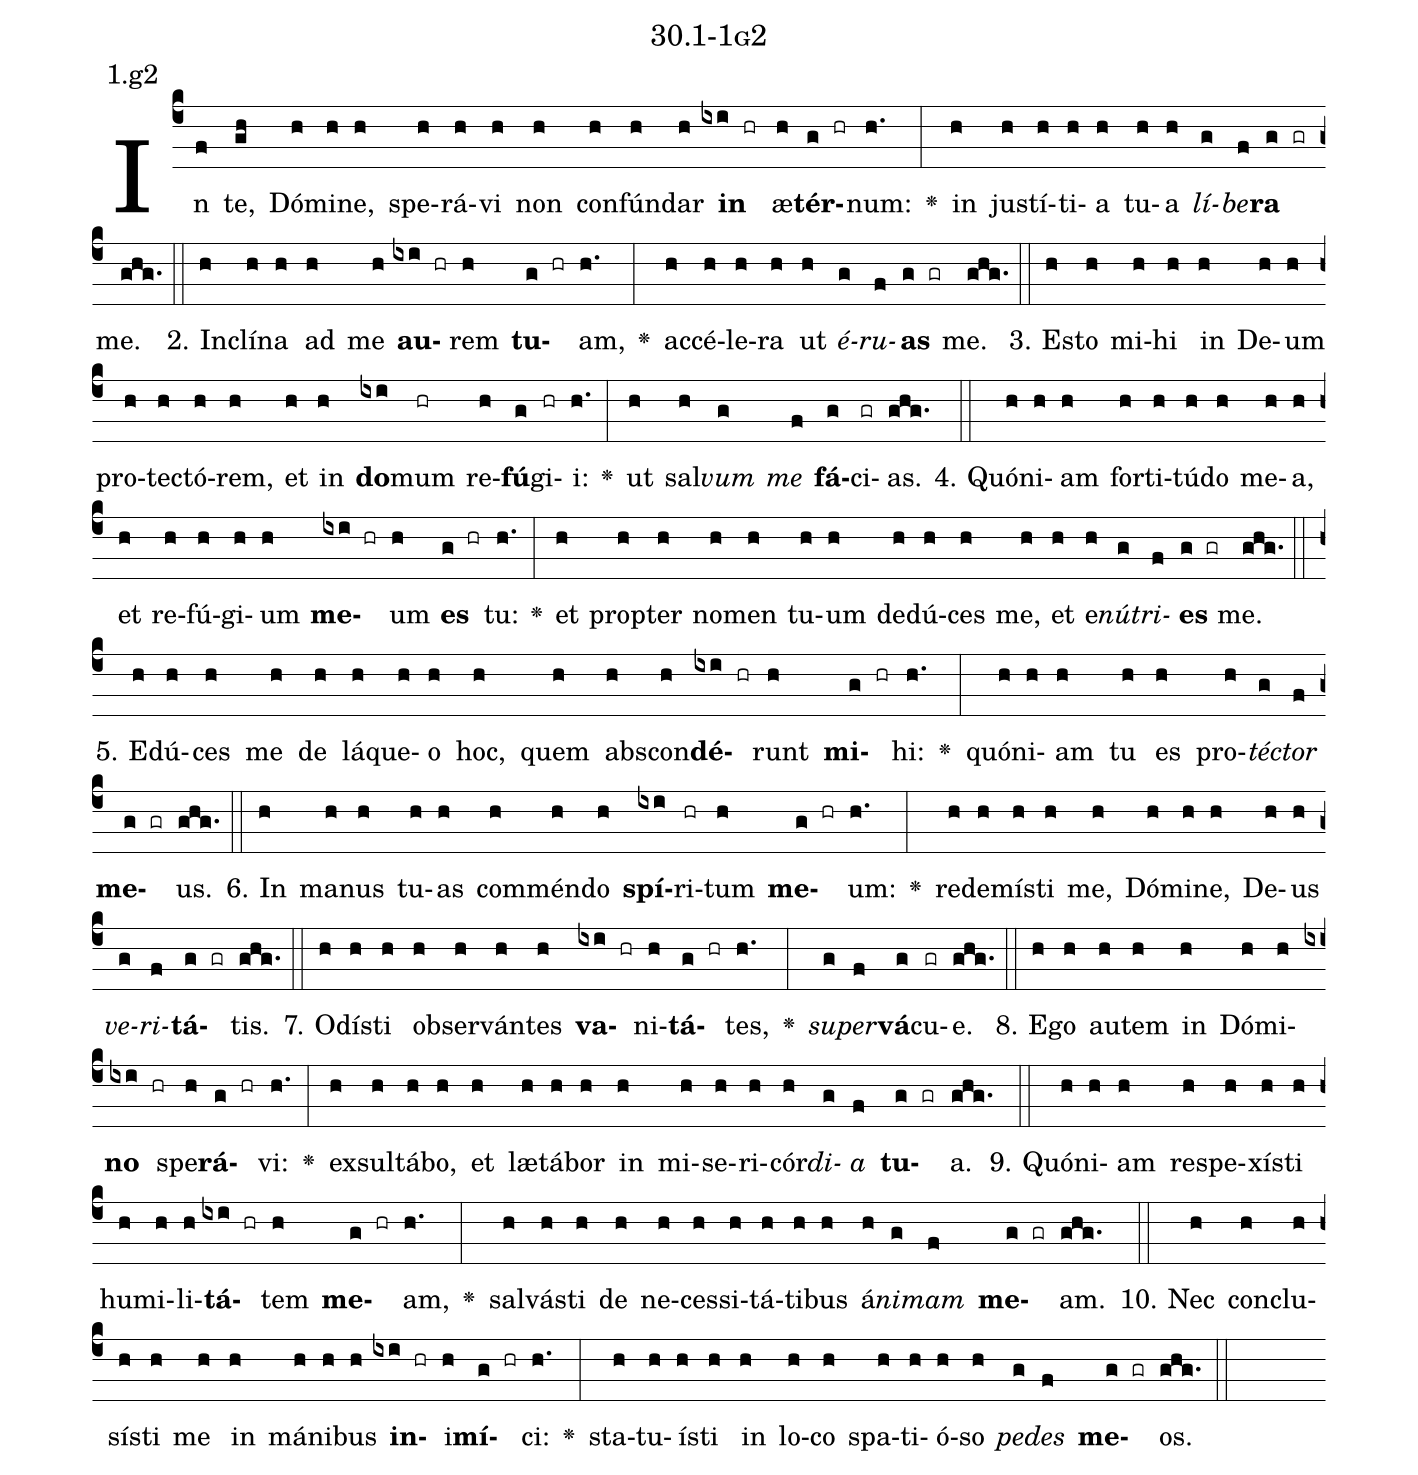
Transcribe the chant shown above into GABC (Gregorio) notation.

name: 30.1-1g2;
annotation: 1.g2;
%%
(c4)In(f) te,(gh) Dó(h)mi(h)ne,(h) spe(h)rá(h)vi(h) non(h) con(h)fún(h)dar(h) <b>in</b>(ixi hr) æ(h)<b>tér</b>(g hr)num:(h.) <v>\greheightstar</v>(:) in(h) jus(h)tí(h)ti(h)a(h) tu(h)a(h) <i>lí</i>(g)<i>be</i>(f)<b>ra</b>(g gr) me.(ghg.) (::)
2. In(h)clí(h)na(h) ad(h) me(h) <b>au</b>(ixi hr)rem(h) <b>tu</b>(g hr)am,(h.) <v>\greheightstar</v>(:) ac(h)cé(h)le(h)ra(h) ut(h) <i>é</i>(g)<i>ru</i>(f)<b>as</b>(g gr) me.(ghg.) (::)
3. Es(h)to(h) mi(h)hi(h) in(h) De(h)um(h) pro(h)tec(h)tó(h)rem,(h) et(h) in(h) <b>do</b>(ixi)mum(hr) re(h)<b>fú</b>(g)gi(hr)i:(h.) <v>\greheightstar</v>(:) ut(h) sal(h)<i>vum</i>(g) <i>me</i>(f) <b>fá</b>(g)ci(gr)as.(ghg.) (::)
4. Quón(h)i(h)am(h) for(h)ti(h)tú(h)do(h) me(h)a,(h) et(h) re(h)fú(h)gi(h)um(h) <b>me</b>(ixi hr)um(h) <b>es</b>(g hr) tu:(h.) <v>\greheightstar</v>(:) et(h) prop(h)ter(h) no(h)men(h) tu(h)um(h) de(h)dú(h)ces(h) me,(h) et(h) e(h)<i>nú</i>(g)<i>tri</i>(f)<b>es</b>(g gr) me.(ghg.) (::)
5. E(h)dú(h)ces(h) me(h) de(h) lá(h)que(h)o(h) hoc,(h) quem(h) abs(h)con(h)<b>dé</b>(ixi hr)runt(h) <b>mi</b>(g hr)hi:(h.) <v>\greheightstar</v>(:) quón(h)i(h)am(h) tu(h) es(h) pro(h)<i>téc</i>(g)<i>tor</i>(f) <b>me</b>(g gr)us.(ghg.) (::)
6. In(h) ma(h)nus(h) tu(h)as(h) com(h)mén(h)do(h) <b>spí</b>(ixi)ri(hr)tum(h) <b>me</b>(g hr)um:(h.) <v>\greheightstar</v>(:) red(h)e(h)mís(h)ti(h) me,(h) Dó(h)mi(h)ne,(h) De(h)us(h) <i>ve</i>(g)<i>ri</i>(f)<b>tá</b>(g gr)tis.(ghg.) (::)
7. O(h)dís(h)ti(h) ob(h)ser(h)ván(h)tes(h) <b>va</b>(ixi hr)ni(h)<b>tá</b>(g hr)tes,(h.) <v>\greheightstar</v>(:) <i>su</i>(g)<i>per</i>(f)<b>vá</b>(g)cu(gr)e.(ghg.) (::)
8. E(h)go(h) au(h)tem(h) in(h) Dó(h)mi(h)<b>no</b>(ixi hr) spe(h)<b>rá</b>(g hr)vi:(h.) <v>\greheightstar</v>(:) ex(h)sul(h)tá(h)bo,(h) et(h) læ(h)tá(h)bor(h) in(h) mi(h)se(h)ri(h)cór(h)<i>di</i>(g)<i>a</i>(f) <b>tu</b>(g gr)a.(ghg.) (::)
9. Quón(h)i(h)am(h) re(h)spe(h)xís(h)ti(h) hu(h)mi(h)li(h)<b>tá</b>(ixi hr)tem(h) <b>me</b>(g hr)am,(h.) <v>\greheightstar</v>(:) sal(h)vás(h)ti(h) de(h) ne(h)ces(h)si(h)tá(h)ti(h)bus(h) á(h)<i>ni</i>(g)<i>mam</i>(f) <b>me</b>(g gr)am.(ghg.) (::)
10. Nec(h) con(h)clu(h)sís(h)ti(h) me(h) in(h) má(h)ni(h)bus(h) <b>in</b>(ixi hr)i(h)<b>mí</b>(g hr)ci:(h.) <v>\greheightstar</v>(:) sta(h)tu(h)ís(h)ti(h) in(h) lo(h)co(h) spa(h)ti(h)ó(h)so(h) <i>pe</i>(g)<i>des</i>(f) <b>me</b>(g gr)os.(ghg.) (::)
